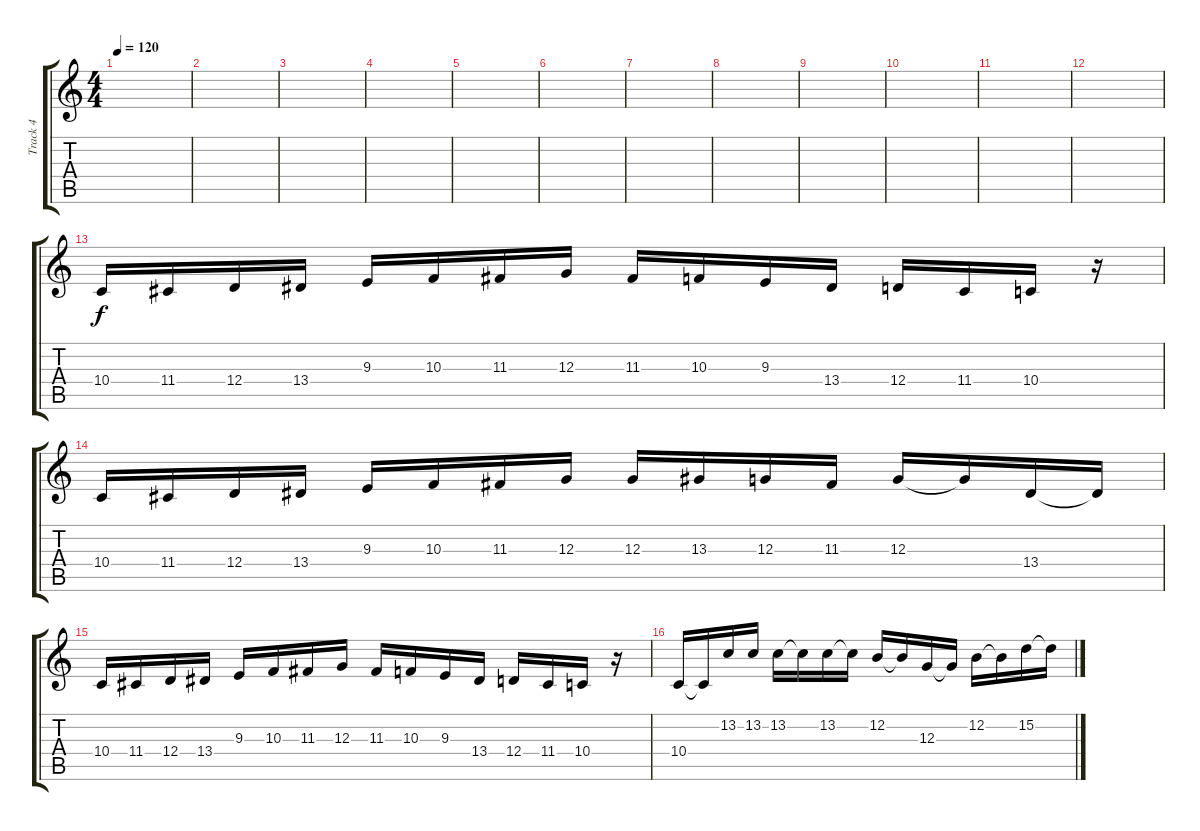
\track ("Track 4" "Track 4") {instrument trumpet}
\staff {score tabs}
\tuning (E4 B3 G3 D3 A2 E2) {hide}
\ts (4 4)
\tempo 120
\clef g2
\ks c
|
|
|
|
|
|
|
|
|
|
|
|
10.4.16 11.4.16 12.4.16 13.4.16 9.3.16 10.3.16 11.3.16 12.3.16 11.3.16 10.3.16 9.3.16 13.4.16 12.4.16 11.4.16 10.4.16 r.16 |
10.4.16 11.4.16 12.4.16 13.4.16 9.3.16 10.3.16 11.3.16 12.3.16 12.3.16 13.3.16 12.3.16 11.3.16 12.3.16 12.3{t}.16 13.4.16 13.4{t}.16 |
10.4.16 11.4.16 12.4.16 13.4.16 9.3.16 10.3.16 11.3.16 12.3.16 11.3.16 10.3.16 9.3.16 13.4.16 12.4.16 11.4.16 10.4.16 r.16 |
10.4.16 10.4{t}.16 13.2.16 13.2.16 13.2.16 13.2{t}.16 13.2.16 13.2{t}.16 12.2.16 12.2{t}.16 12.3.16 12.3{t}.16 12.2.16 12.2{t}.16 15.2.16 15.2{t}.16
